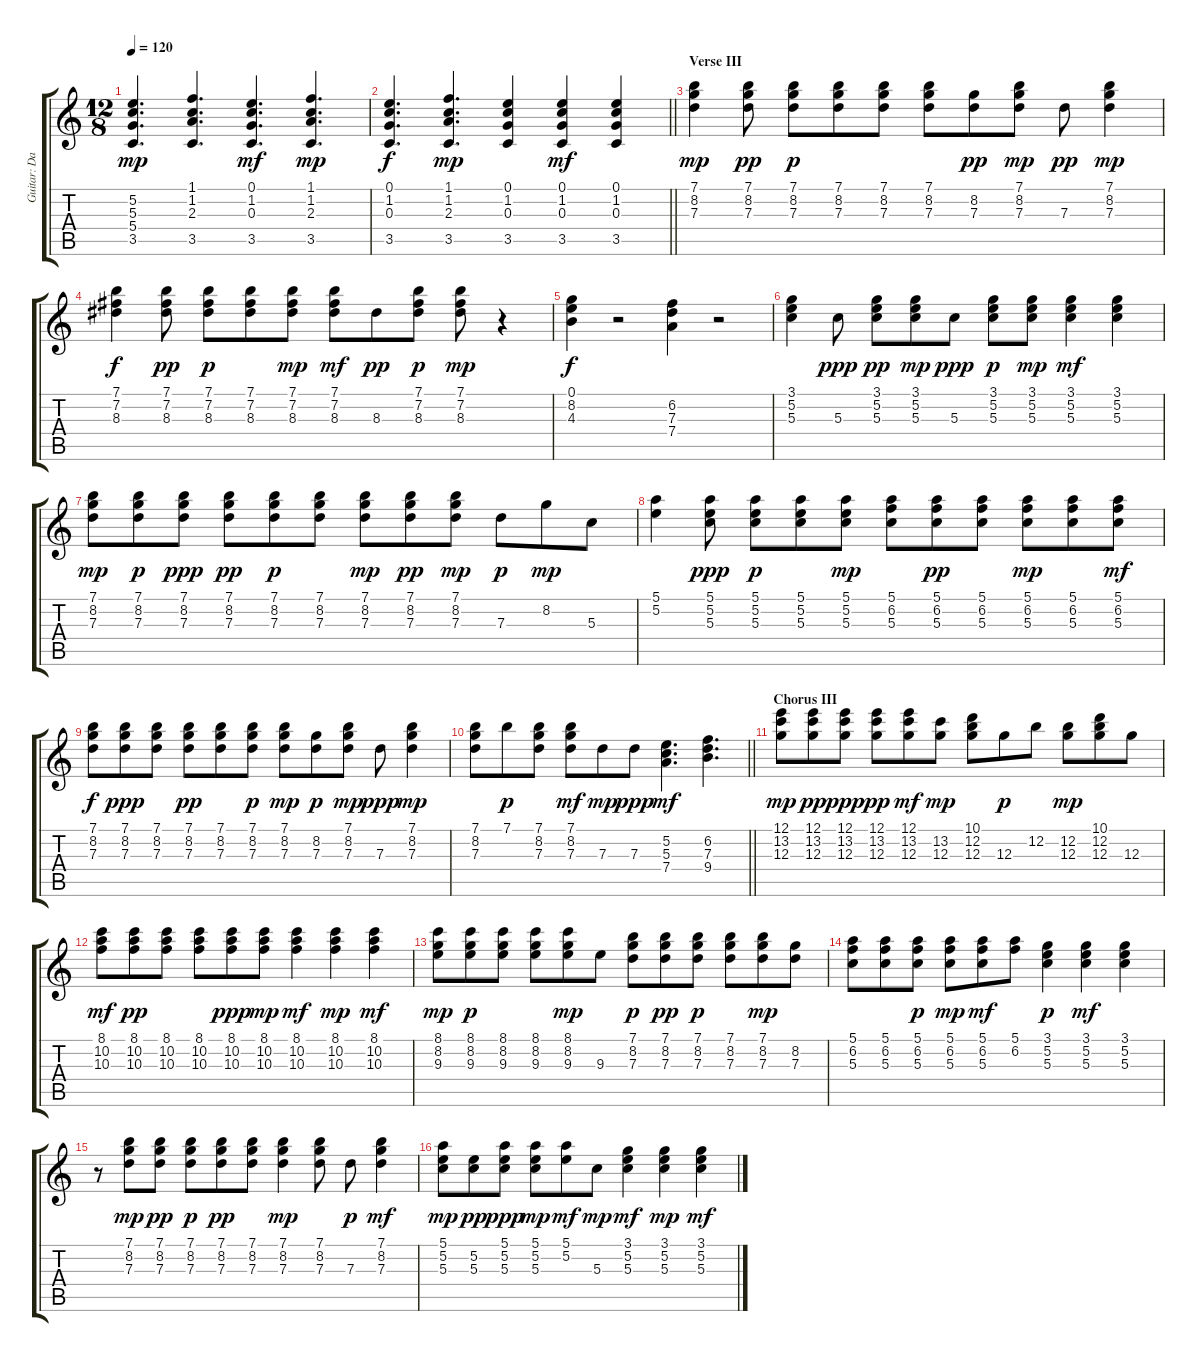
\track ("Guitar: Davey" "Guitar: Da") {instrument acousticguitarnylon}
\staff {score tabs}
\tuning (E4 B3 G3 D3 A2 E2) {hide}
\ts (12 8)
\tempo 120
\clef g2
\ks c
(5.2 5.3 5.4 3.5).4{d dy mp} (1.1 1.2 2.3 3.5).4{d} (0.1 1.2 0.3 3.5).4{d dy mf} (1.1 1.2 2.3 3.5).4{d dy mp} |
\barLineRight lightlight
(0.1 1.2 0.3 3.5).4{d dy f} (1.1 1.2 2.3 3.5).4{d dy mp} (0.1 1.2 0.3 3.5).4 (0.1 1.2 0.3 3.5).4{dy mf} (0.1 1.2 0.3 3.5).4 |
\section ("" "Verse III")
(7.1 8.2 7.3).4{dy mp} (7.1 8.2 7.3).8{dy pp} (7.1 8.2 7.3).8{dy p} (7.1 8.2 7.3).8 (7.1 8.2 7.3).8 (7.1 8.2 7.3).8 (8.2 7.3).8{dy pp} (7.1 8.2 7.3).8{dy mp} 7.3.8{dy pp} (7.1 8.2 7.3).4{dy mp} |
(7.1 7.2 8.3).4{dy f} (7.1 7.2 8.3).8{dy pp} (7.1 7.2 8.3).8{dy p} (7.1 7.2 8.3).8 (7.1 7.2 8.3).8{dy mp} (7.1 7.2 8.3).8{dy mf} 8.3.8{dy pp} (7.1 7.2 8.3).8{dy p} (7.1 7.2 8.3).8{dy mp} r.4 |
(0.1 8.2 4.3).4{dy f} r.2 (6.2 7.3 7.4).4 r.2 |
(3.1 5.2 5.3).4 5.3.8{dy ppp} (3.1 5.2 5.3).8{dy pp} (3.1 5.2 5.3).8{dy mp} 5.3.8{dy ppp} (3.1 5.2 5.3).8{dy p} (3.1 5.2 5.3).8{dy mp} (3.1 5.2 5.3).4{dy mf} (3.1 5.2 5.3).4 |
(7.1 8.2 7.3).8{dy mp} (7.1 8.2 7.3).8{dy p} (7.1 8.2 7.3).8{dy ppp} (7.1 8.2 7.3).8{dy pp} (7.1 8.2 7.3).8{dy p} (7.1 8.2 7.3).8 (7.1 8.2 7.3).8{dy mp} (7.1 8.2 7.3).8{dy pp} (7.1 8.2 7.3).8{dy mp} 7.3.8{dy p} 8.2.8{dy mp} 5.3.8 |
(5.1 5.2).4 (5.1 5.2 5.3).8{dy ppp} (5.1 5.2 5.3).8{dy p} (5.1 5.2 5.3).8 (5.1 5.2 5.3).8{dy mp} (5.1 6.2 5.3).8 (5.1 6.2 5.3).8{dy pp} (5.1 6.2 5.3).8 (5.1 6.2 5.3).8{dy mp} (5.1 6.2 5.3).8 (5.1 6.2 5.3).8{dy mf} |
(7.1 8.2 7.3).8{dy f} (7.1 8.2 7.3).8{dy ppp} (7.1 8.2 7.3).8 (7.1 8.2 7.3).8{dy pp} (7.1 8.2 7.3).8 (7.1 8.2 7.3).8{dy p} (7.1 8.2 7.3).8{dy mp} (8.2 7.3).8{dy p} (7.1 8.2 7.3).8{dy mp} 7.3.8{dy ppp} (7.1 8.2 7.3).4{dy mp} |
\barLineRight lightlight
(7.1 8.2 7.3).8 7.1.8{dy p} (7.1 8.2 7.3).8 (7.1 8.2 7.3).8{dy mf} 7.3.8{dy mp} 7.3.8{dy ppp} (5.2 5.3 7.4).4{d dy mf} (6.2 7.3 9.4).4{d} |
\section ("" "Chorus III")
(12.1 13.2 12.3).8{dy mp} (12.1 13.2 12.3).8{dy pp} (12.1 13.2 12.3).8{dy ppp} (12.1 13.2 12.3).8{dy pp} (12.1 13.2 12.3).8{dy mf} (13.2 12.3).8{dy mp} (10.1 12.2 12.3).8 12.3.8{dy p} 12.2.8 (12.2 12.3).8{dy mp} (10.1 12.2 12.3).8 12.3.8 |
(8.1 10.2 10.3).8{dy mf} (8.1 10.2 10.3).8{dy pp} (8.1 10.2 10.3).8 (8.1 10.2 10.3).8 (8.1 10.2 10.3).8{dy ppp} (8.1 10.2 10.3).8{dy mp} (8.1 10.2 10.3).4{dy mf} (8.1 10.2 10.3).4{dy mp} (8.1 10.2 10.3).4{dy mf} |
(8.1 8.2 9.3).8{dy mp} (8.1 8.2 9.3).8{dy p} (8.1 8.2 9.3).8 (8.1 8.2 9.3).8 (8.1 8.2 9.3).8{dy mp} 9.3.8 (7.1 8.2 7.3).8{dy p} (7.1 8.2 7.3).8{dy pp} (7.1 8.2 7.3).8{dy p} (7.1 8.2 7.3).8 (7.1 8.2 7.3).8{dy mp} (8.2 7.3).8 |
(5.1 6.2 5.3).8 (5.1 6.2 5.3).8 (5.1 6.2 5.3).8{dy p} (5.1 6.2 5.3).8{dy mp} (5.1 6.2 5.3).8{dy mf} (5.1 6.2).8 (3.1 5.2 5.3).4{dy p} (3.1 5.2 5.3).4{dy mf} (3.1 5.2 5.3).4 |
r.8 (7.1 8.2 7.3).8{dy mp} (7.1 8.2 7.3).8{dy pp} (7.1 8.2 7.3).8{dy p} (7.1 8.2 7.3).8{dy pp} (7.1 8.2 7.3).8 (7.1 8.2 7.3).4{dy mp} (7.1 8.2 7.3).8 7.3.8{dy p} (7.1 8.2 7.3).4{dy mf} |
(5.1 5.2 5.3).8{dy mp} (5.2 5.3).8{dy pp} (5.1 5.2 5.3).8{dy ppp} (5.1 5.2 5.3).8{dy mp} (5.1 5.2).8{dy mf} 5.3.8{dy mp} (3.1 5.2 5.3).4{dy mf} (3.1 5.2 5.3).4{dy mp} (3.1 5.2 5.3).4{dy mf}
